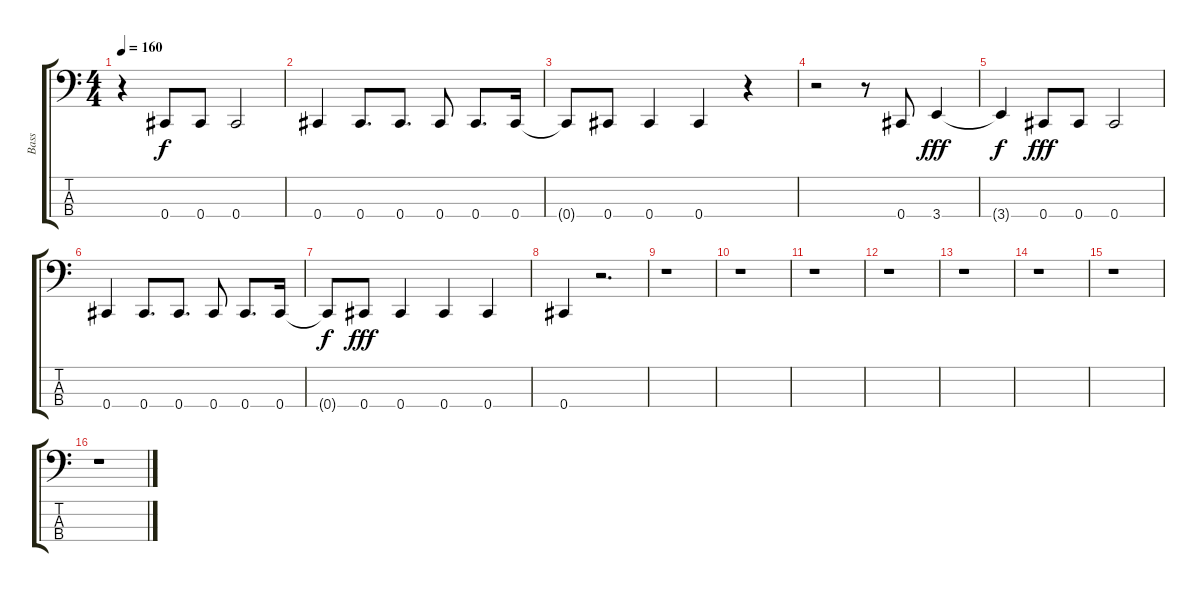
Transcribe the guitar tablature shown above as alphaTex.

\track ("Bass" "Bass") {instrument electricbassfinger}
\staff {score tabs}
\tuning (Gb2 Db2 Ab1 Db1) {hide}
\ts (4 4)
\tempo 160
\clef f4
\ks c
r.4{dy f} 0.4.8 0.4.8 0.4.2 |
0.4.4 0.4.8{d} 0.4.8{d} 0.4.8 0.4.8{d} 0.4.16 |
0.4{t}.8 0.4.8 0.4.4 0.4.4 r.4 |
r.2 r.8 0.4.8 3.4.4{dy fff} |
3.4{t}.4{dy f} 0.4.8{dy fff} 0.4.8 0.4.2 |
0.4.4 0.4.8{d} 0.4.8{d} 0.4.8 0.4.8{d} 0.4.16 |
0.4{t}.8{dy f} 0.4.8{dy fff} 0.4.4 0.4.4 0.4.4 |
0.4.4 r.2{d} |
r.1 |
r.1 |
r.1 |
r.1 |
r.1 |
r.1 |
r.1 |
r.1
